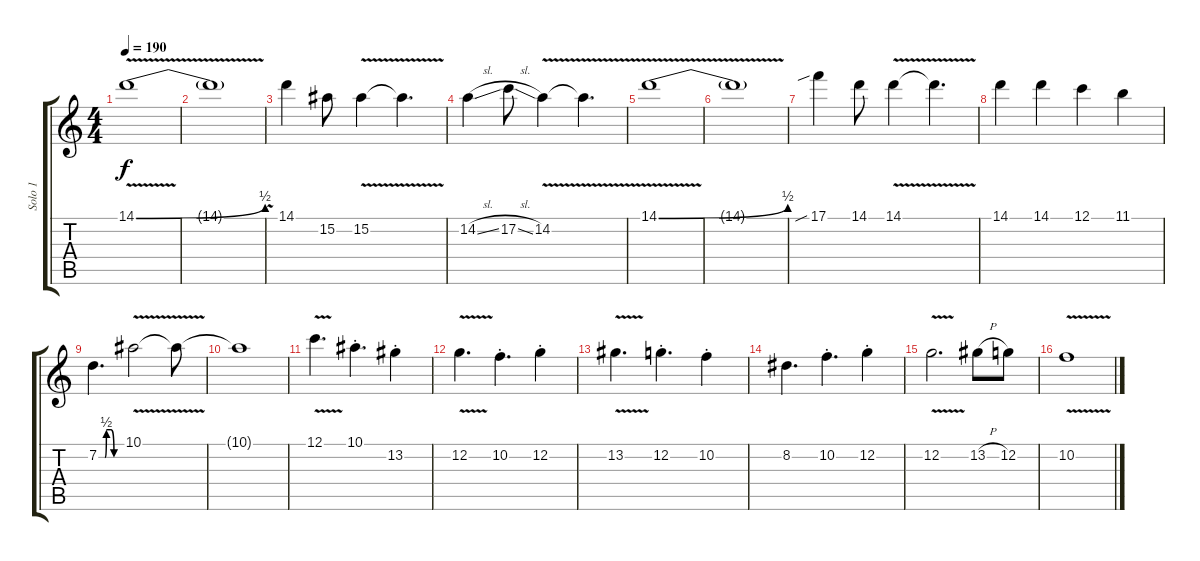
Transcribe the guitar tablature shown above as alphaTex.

\track ("Solo 1" "Solo 1") {instrument distortionguitar}
\staff {score tabs}
\tuning (C4 G3 Eb3 Bb2 F2 C2) {hide}
\ts (4 4)
\tempo 190
\clef g2
\ks c
14.1{be (bend 0 0 60 2) v}.1{dy f} |
14.1{v t}.1 |
14.1.4 15.2.8 15.2{v}.4 15.2{t}.4{d} |
14.2{sl}.4 17.2{sl}.8 14.2{v}.4 14.2{t}.4{d} |
14.1{be (bend 0 0 60 2) v}.1 |
14.1{t}.1 |
17.1{sib}.4 14.1.8 14.1{v}.4 14.1{t}.4{d} |
14.1.4 14.1.4 12.1.4 11.1.4 |
7.2{be (custom 0 0 16 0 20 2 32 2 40 0 60 0)}.4{d} 10.1{v}.2 10.1{t}.8 |
10.1{t}.1 |
12.1{v}.4{d} 10.1{st}.4{d} 13.2{st}.4 |
12.2{v}.4{d} 10.2{st}.4{d} 12.2{st}.4 |
13.2{v}.4{d} 12.2{st}.4{d} 10.2{st}.4 |
8.2.4{d} 10.2{st}.4{d} 12.2{st}.4 |
12.2{v}.2{d} 13.2{h}.8 12.2.8 |
10.2{v}.1
